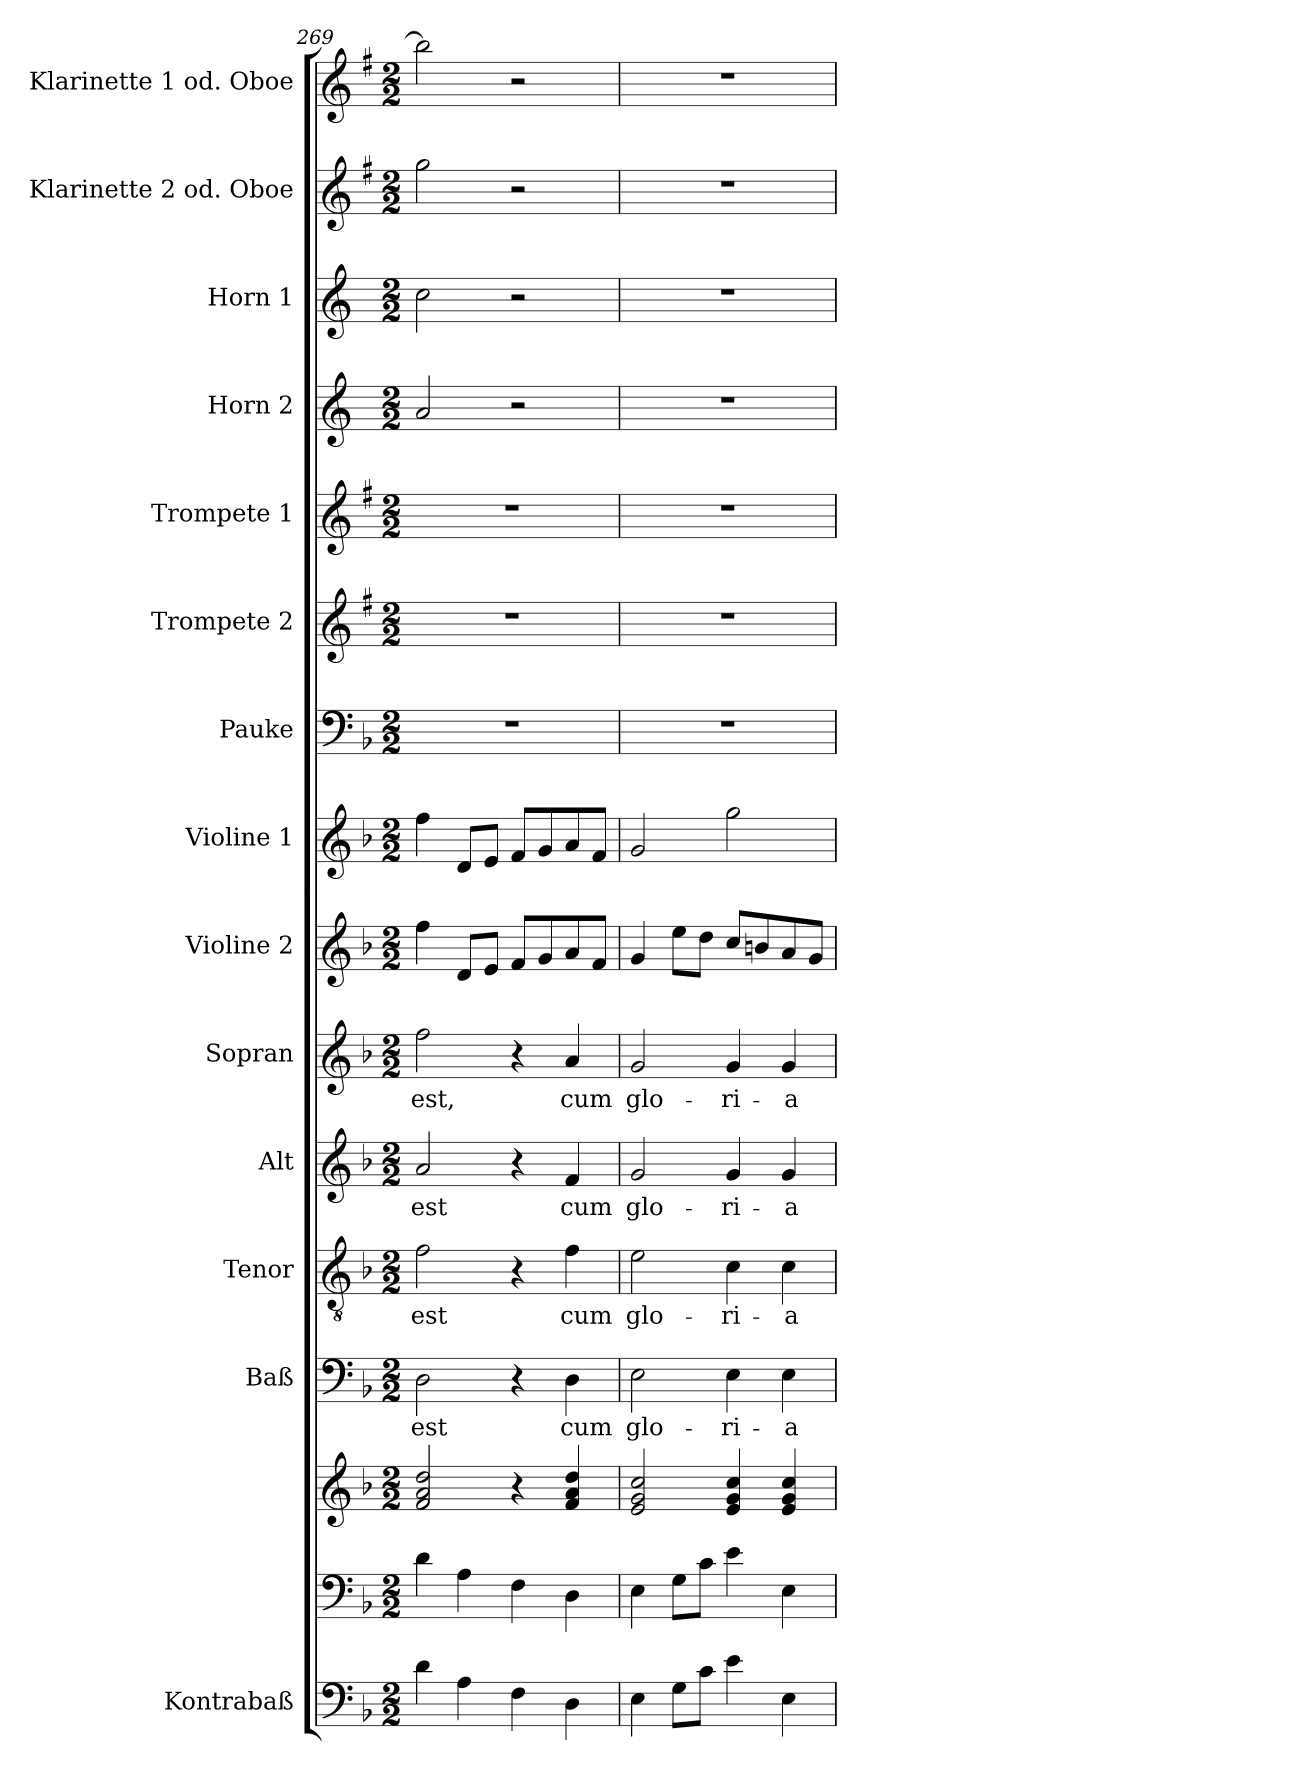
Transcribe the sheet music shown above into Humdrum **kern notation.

**kern	**kern	**kern	**kern	**text	**kern	**text	**kern	**text	**kern	**text	**kern	**kern	**kern	**kern	**kern	**kern	**kern	**kern	**kern
*part15	*part14	*part14	*part13	*part13	*part12	*part12	*part11	*part11	*part10	*part10	*part9	*part8	*part7	*part6	*part5	*part4	*part3	*part2	*part1
*staff16	*staff15	*staff14	*staff13	*staff13	*staff12	*staff12	*staff11	*staff11	*staff10	*staff10	*staff9	*staff8	*staff7	*staff6	*staff5	*staff4	*staff3	*staff2	*staff1
*I"Kontrabaß	*	*	*I"Baß	*	*I"Tenor	*	*I"Alt	*	*I"Sopran	*	*I"Violine 2	*I"Violine 1	*I"Pauke	*I"Trompete 2	*I"Trompete 1	*I"Horn 2	*I"Horn 1	*I"Klarinette 2 od. Oboe	*I"Klarinette 1 od. Oboe
*	*	*	*	*	*	*	*	*	*	*	*	*	*	*I'Tpt	*I'Tpt	*I'Hn	*I'Hn	*	*
!!LO:PB:g=z
*clefF4	*clefF4	*clefG2	*clefF4	*	*clefGv2	*	*clefG2	*	*clefG2	*	*clefG2	*clefG2	*clefF4	*clefG2	*clefG2	*clefG2	*clefG2	*clefG2	*clefG2
*ITrd7c12	*	*	*	*	*	*	*	*	*	*	*	*	*	*ITrd1c2	*ITrd1c2	*ITrd4c7	*ITrd4c7	*ITrd1c2	*ITrd1c2
*k[b-]	*k[b-]	*k[b-]	*k[b-]	*	*k[b-]	*	*k[b-]	*	*k[b-]	*	*k[b-]	*k[b-]	*k[b-]	*k[b-]	*k[b-]	*k[b-]	*k[b-]	*k[b-]	*k[b-]
*F:	*F:	*F:	*F:	*	*F:	*	*F:	*	*F:	*	*F:	*F:	*F:	*F:	*F:	*F:	*F:	*F:	*F:
*M2/2	*M2/2	*M2/2	*M2/2	*	*M2/2	*	*M2/2	*	*M2/2	*	*M2/2	*M2/2	*M2/2	*M2/2	*M2/2	*M2/2	*M2/2	*M2/2	*M2/2
=269	=269	=269	=269	=269	=269	=269	=269	=269	=269	=269	=269	=269	=269	=269	=269	=269	=269	=269	=269
!	!	!	!	!LO:LY:b	!	!LO:LY:b	!	!LO:LY:b	!	!LO:LY:b	!	!	!	!	!	!	!	!	!
4D\	4d\	2f/ 2a/ 2dd/	2D\	est	2f\	est	2a/	est	2ff\	est,	4ff\	4ff\	1r	1r	1r	2d/	2f\	2ff\	2aa\]
4AA\	4A\	.	.	.	.	.	.	.	.	.	8d/L	8d/L	.	.	.	.	.	.	.
.	.	.	.	.	.	.	.	.	.	.	8e/J	8e/J	.	.	.	.	.	.	.
4FF\	4F\	4r	4r	.	4r	.	4r	.	4r	.	8f/L	8f/L	.	.	.	2r	2r	2r	2r
.	.	.	.	.	.	.	.	.	.	.	8g/	8g/	.	.	.	.	.	.	.
!	!	!	!	!LO:LY:b	!	!LO:LY:b	!	!LO:LY:b	!	!LO:LY:b	!	!	!	!	!	!	!	!	!
4DD\	4D\	4f/ 4a/ 4dd/	4D\	cum	4f\	cum	4f/	cum	4a/	cum	8a/	8a/	.	.	.	.	.	.	.
.	.	.	.	.	.	.	.	.	.	.	8f/J	8f/J	.	.	.	.	.	.	.
=270	=270	=270	=270	=270	=270	=270	=270	=270	=270	=270	=270	=270	=270	=270	=270	=270	=270	=270	=270
!	!	!	!	!LO:LY:b	!	!LO:LY:b	!	!LO:LY:b	!	!LO:LY:b	!	!	!	!	!	!	!	!	!
4EE\	4E\	2e/ 2g/ 2cc/	2E\	glo-	2e\	glo-	2g/	glo-	2g/	glo-	4g/	2g/	1r	1r	1r	1r	1r	1r	1r
8GG\L	8G\L	.	.	.	.	.	.	.	.	.	8ee\L	.	.	.	.	.	.	.	.
8C\J	8c\J	.	.	.	.	.	.	.	.	.	8dd\J	.	.	.	.	.	.	.	.
!	!	!	!	!LO:LY:b	!	!LO:LY:b	!	!LO:LY:b	!	!LO:LY:b	!	!	!	!	!	!	!	!	!
4E\	4e\	4e/ 4g/ 4cc/	4E\	-ri-	4c\	-ri-	4g/	-ri-	4g/	-ri-	8cc/L	2gg\	.	.	.	.	.	.	.
.	.	.	.	.	.	.	.	.	.	.	8bn/	.	.	.	.	.	.	.	.
!	!	!	!	!LO:LY:b	!	!LO:LY:b	!	!LO:LY:b	!	!LO:LY:b	!	!	!	!	!	!	!	!	!
4EE\	4E\	4e/ 4g/ 4cc/	4E\	-a	4c\	-a	4g/	-a	4g/	-a	8a/	.	.	.	.	.	.	.	.
.	.	.	.	.	.	.	.	.	.	.	8g/J	.	.	.	.	.	.	.	.
=	=	=	=	=	=	=	=	=	=	=	=	=	=	=	=	=	=	=	=
*-	*-	*-	*-	*-	*-	*-	*-	*-	*-	*-	*-	*-	*-	*-	*-	*-	*-	*-	*-
